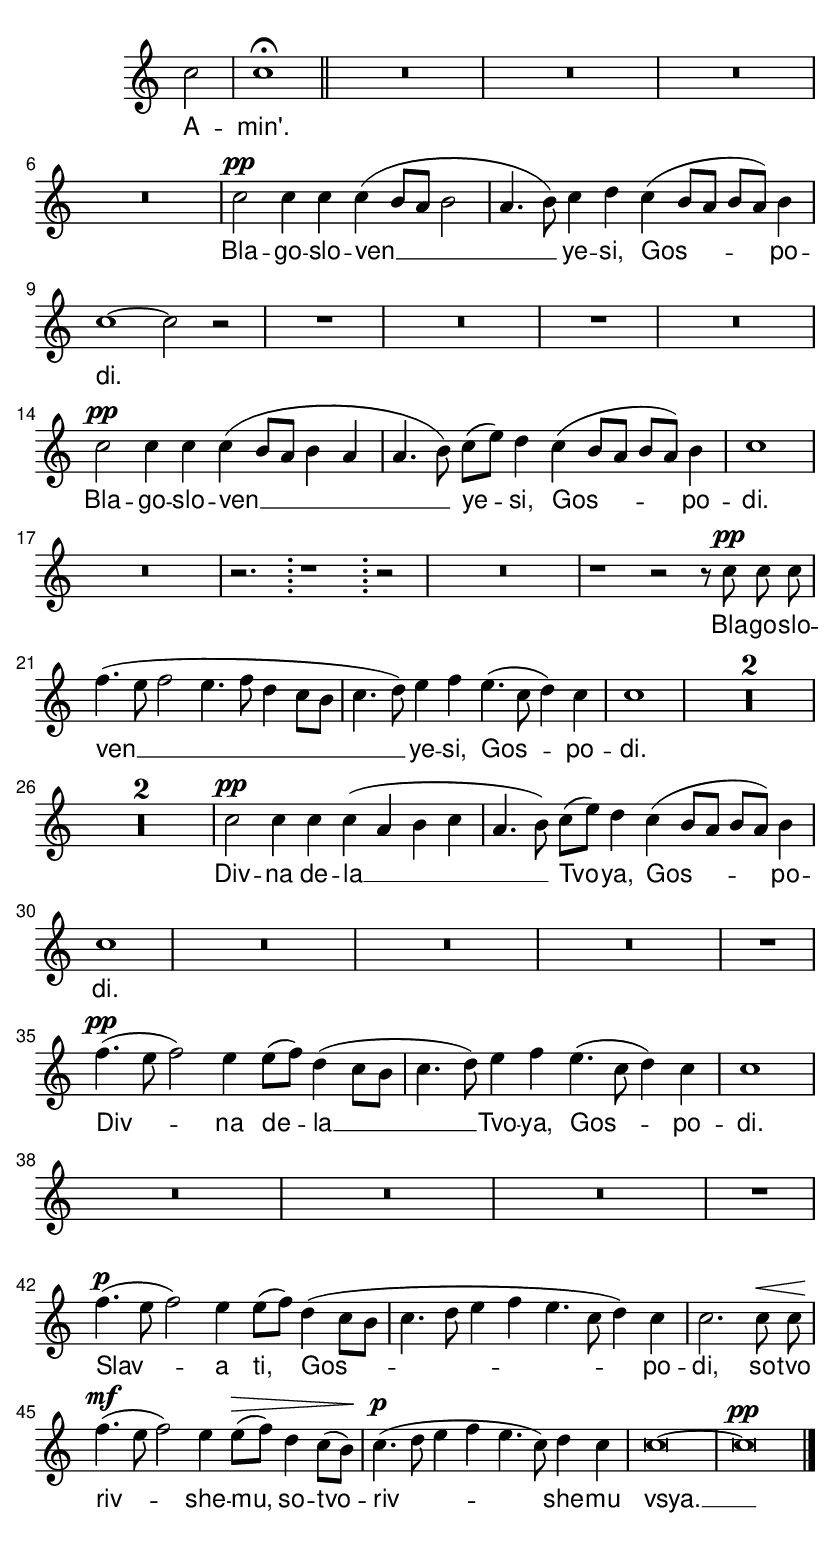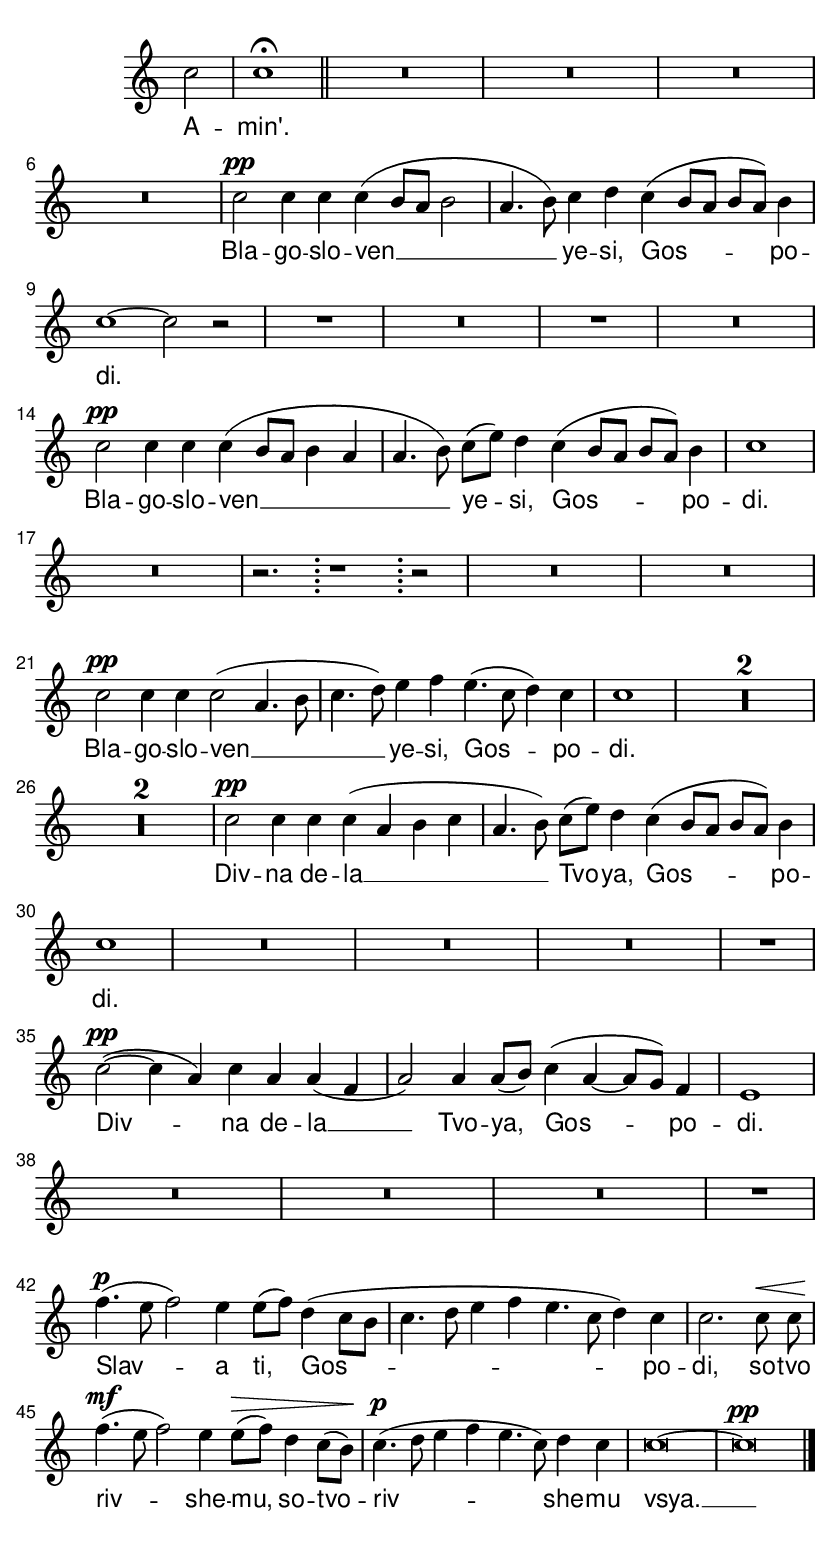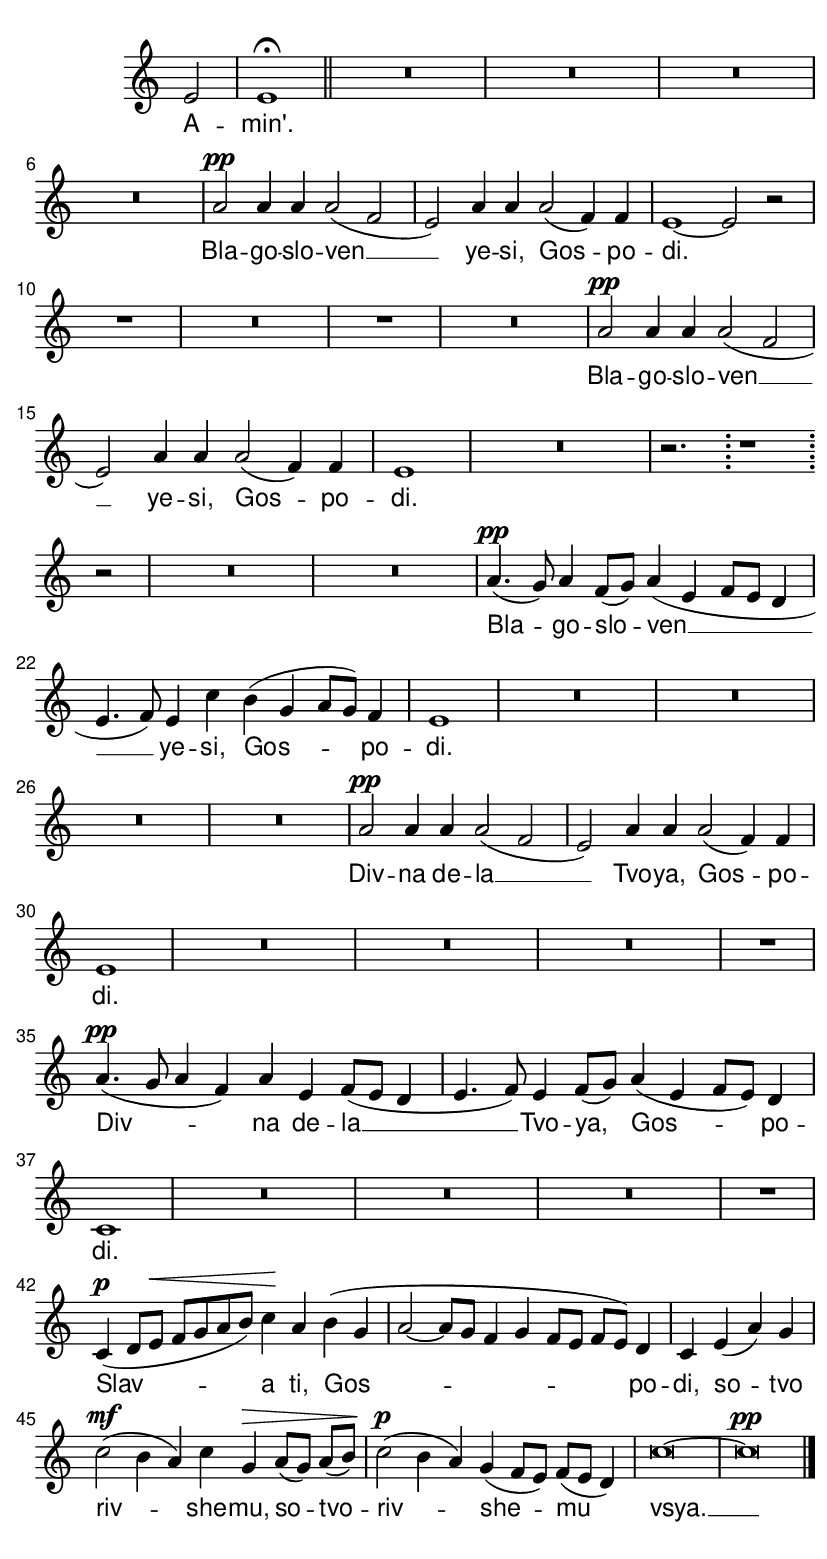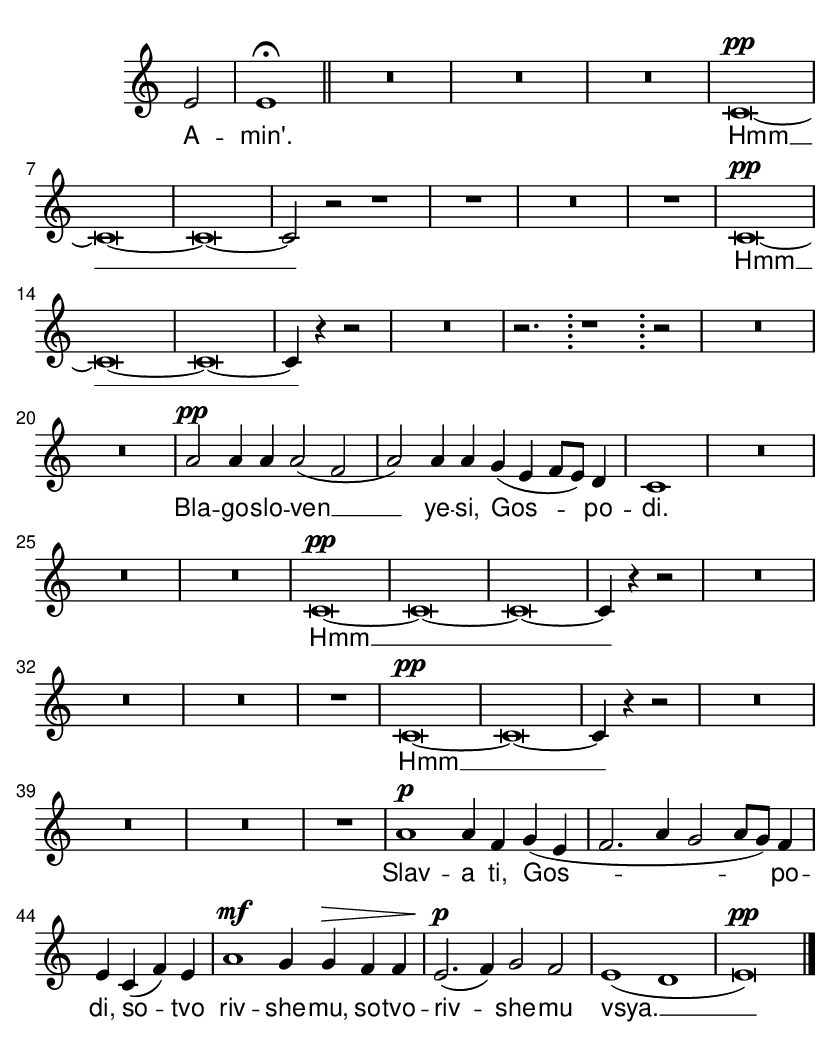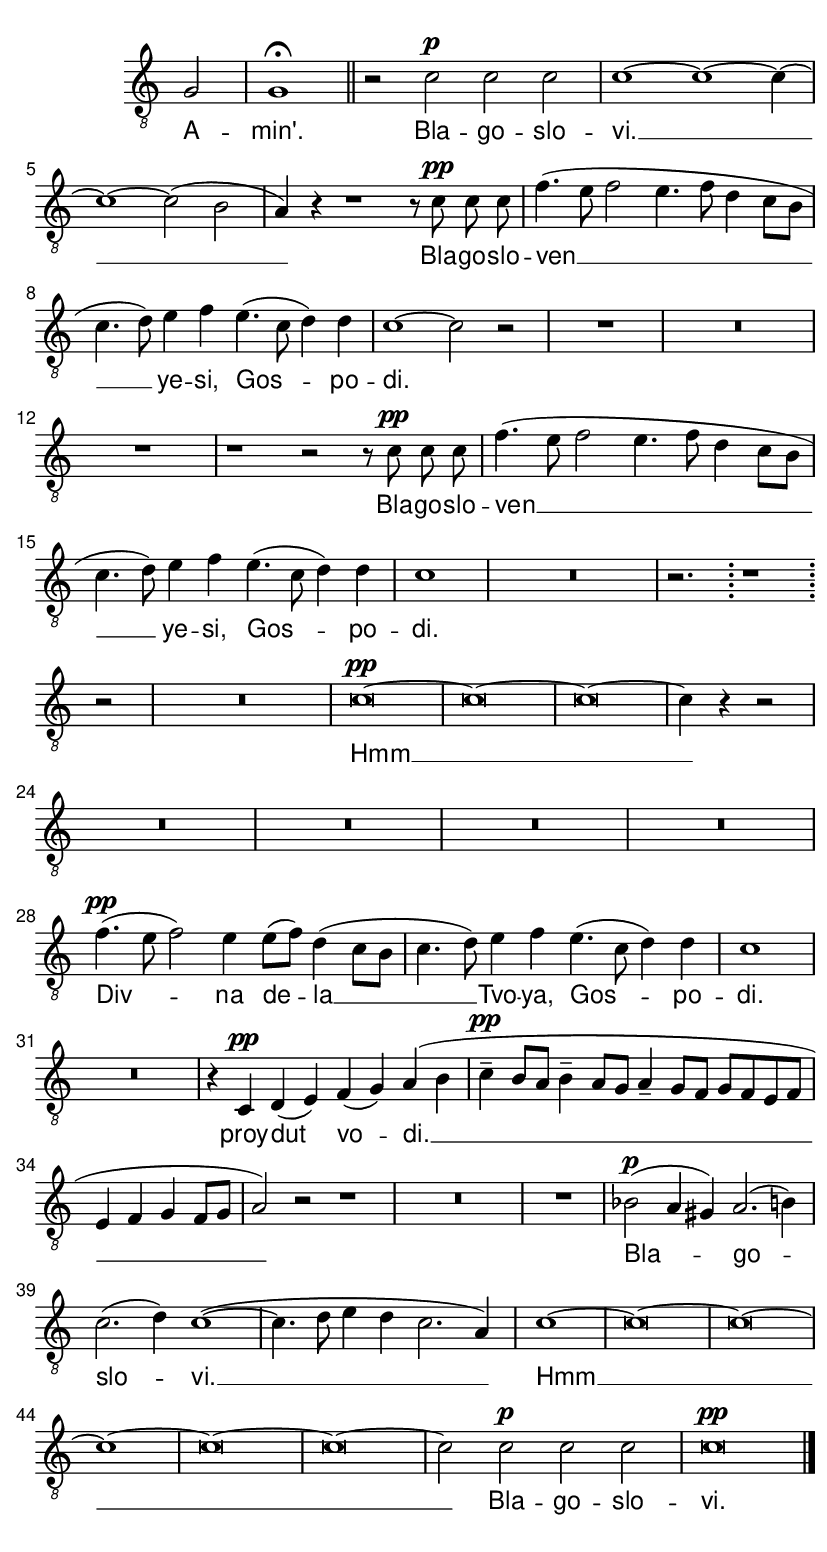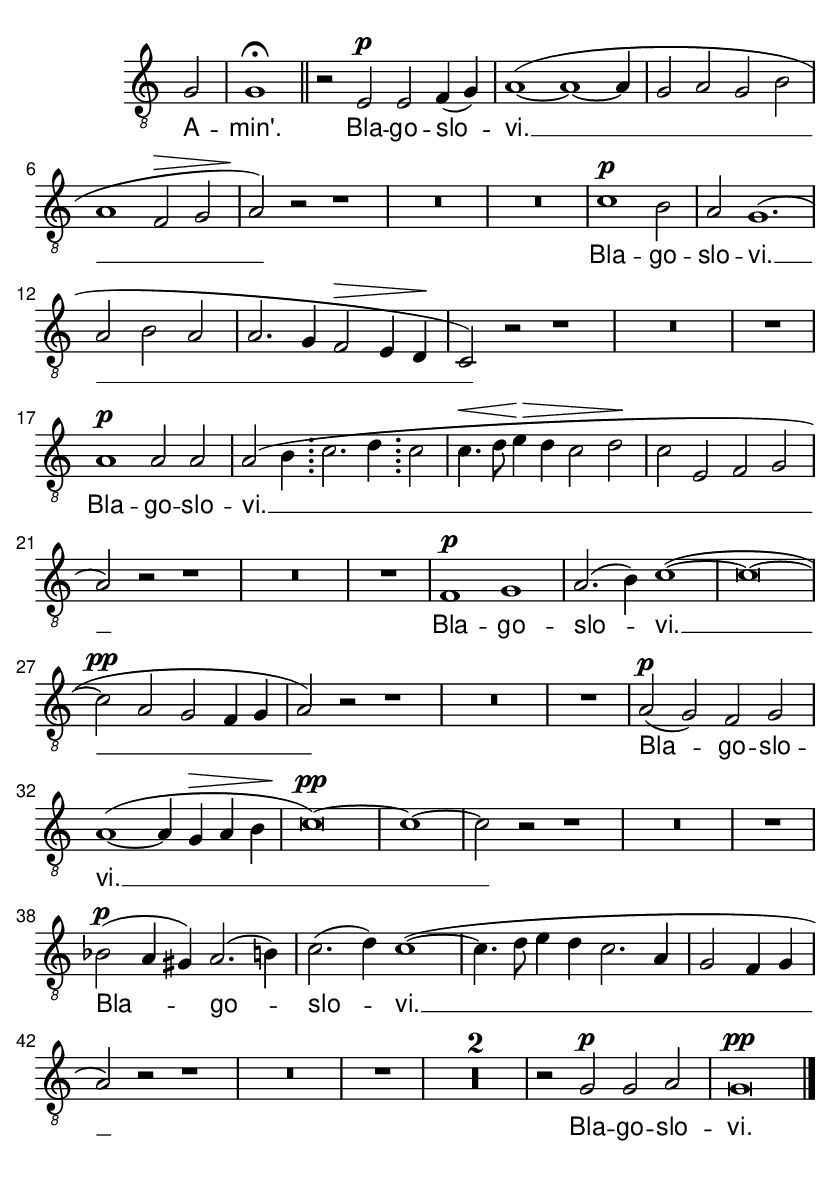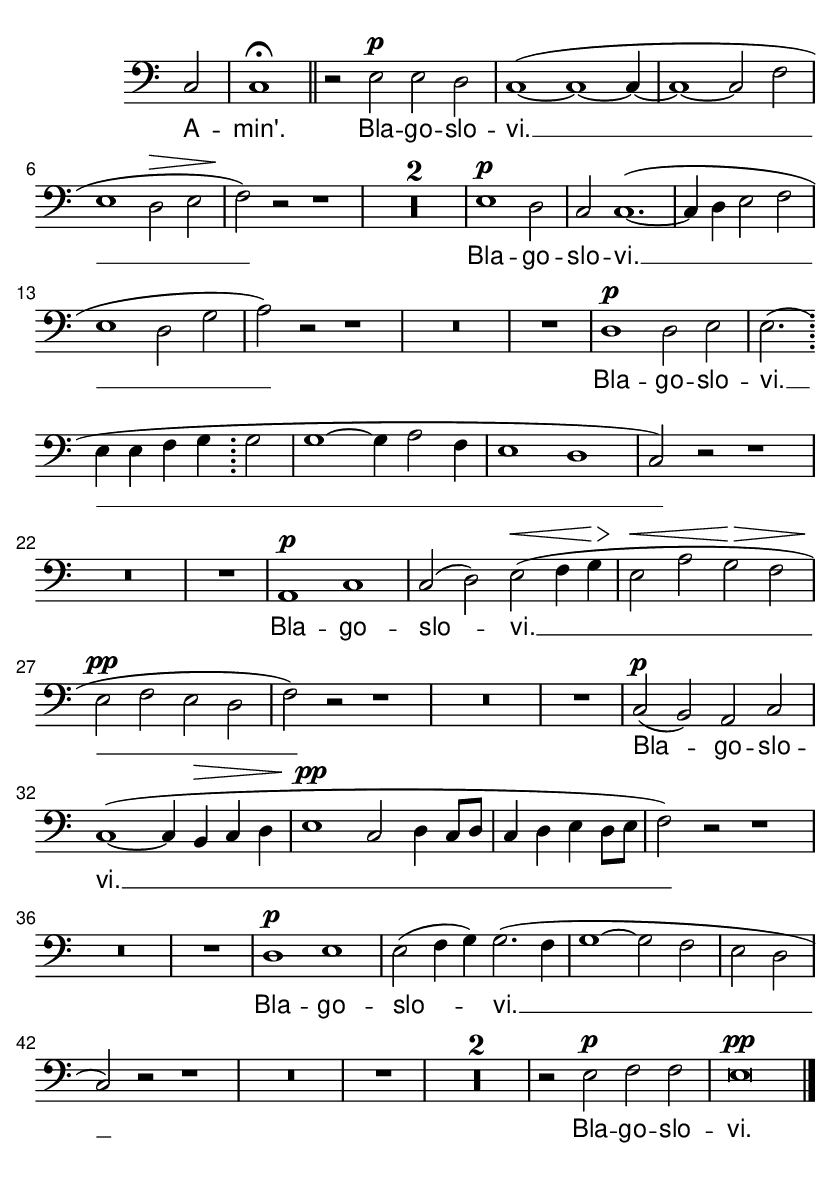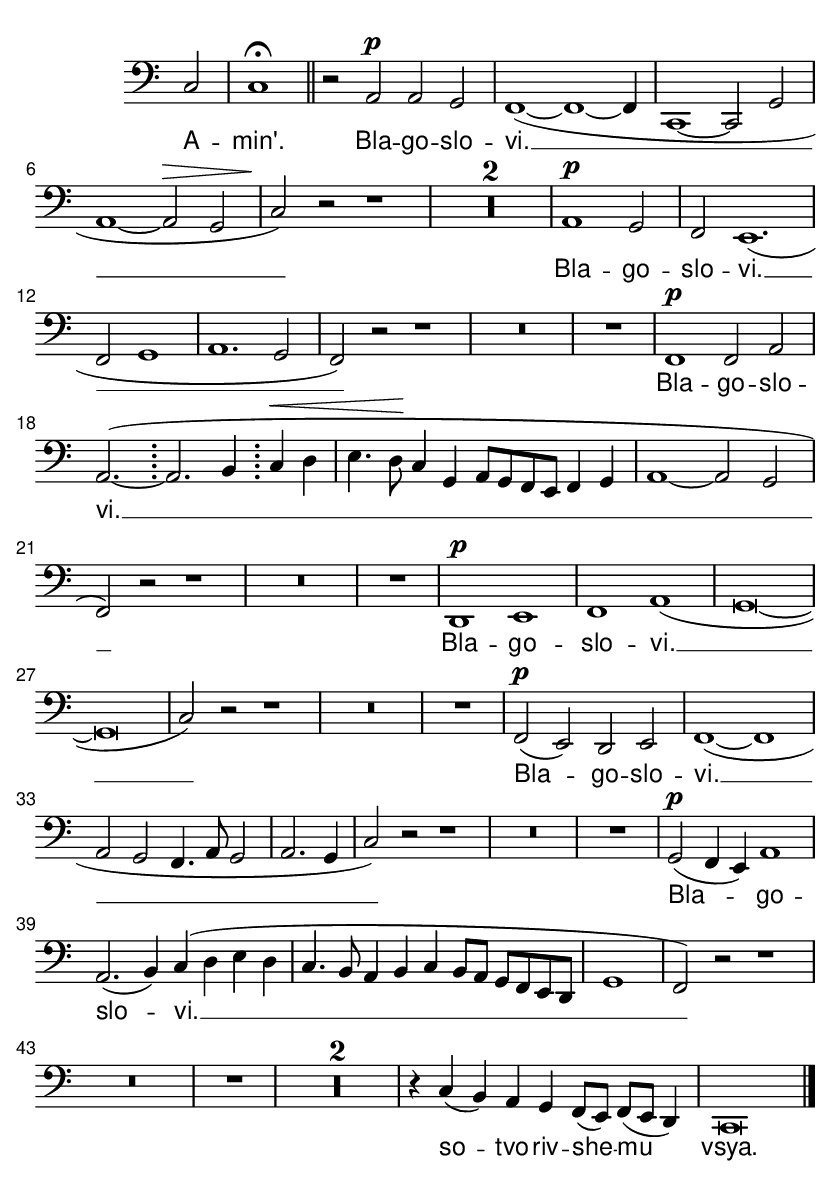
\version "2.18.2"


\header {
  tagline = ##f
}


\paper {
  paper-height = 300\mm
  paper-width = 140\mm
  top-margin = 8\mm
  bottom-margin = 2\mm
  left-margin = 6\mm
  right-margin = 2\mm


  fonts = #
  (make-pango-font-tree
   "'Noto Sans', Helvetica, Arial, sans-serif"
   "'Noto Sans', Helvetica, Arial, sans-serif"
   "'Inconsolata', 'Courier New', monospace"
   (/ (* staff-height pt) 2.5))

}

global = {
  \key c \major
  \numericTimeSignature
  \compressFullBarRests
  \dynamicUp
  \autoBeamOff
  \accidentalStyle "modern-voice-cautionary"
  \override Score.TimeSignature #'stencil = ##f
  \set Score.markFormatter = #format-mark-box-numbers
  %\override Score.BarNumber #'break-visibility = #'#(#t #t #t)
}

obreak = {\break}

firstMeasure = {
  \partial 2
}

sopranoOneVoice = \relative c'' {
  \time 4/4
  \firstMeasure
  c2 | \set Score.currentBarNumber = #2
  c1 \fermata \bar "||"
  \time 4/2  R2*4 | % 4
  \time 9/4  R4*9 | % 5
  \time 4/2  R2*4 |

  %page 2
  \time 4/2 R1*2 | % 2
  c2 \pp c4 c c ( b8 [ a ] b2 | % 3
  a4. b8 ) c4 d c ( b8 [ a ] b [ a ) ] b4 | % 4
  c1 ~ c2 r

  %page 3
  \time 3/2 R1. | % 2
  \time 4/2  R1*2 | % 3
  \time 3/2  R1. | % 4
  \time 4/2  R2*4 |

  %page 4
  \time 4/2 c2 \pp c4 c c ( b8 [ a ] b4 a | % 2
  a4. b8 ) c ( [ e ) ] d4 c ( b8 [ a ] b [ a ] ) b4  | % 3
  \time 2/2  c1 | % 4
  \time 4/2  R1*2 | % 5
  \time 9/4  r2.

  %page 5
  \bar ";" r1 \bar ";" r2 |
  \time 4/2 R1*2 |
  r1 r2 r8 c \pp c c | % 4
  f4.( e8 f2 e4. f8 d4 c8 [ b ] |

  %page 6
  \time 4/2 c4. d8 ) e4  f4 e4. ( c8 d4 ) c | % 2
  \time 2/2  c1 | % 3
  \time 4/2  R1*4

  %page 7
  \time 4/2 R1*4 | % 3
  c2 \pp c4 c c ( a b c | % 4
  a4. b8 ) c ( [ e ) ] d4 c ( b8 [ a ] b [ a ) ] b4 |

  %page 8
  \time 2/2 c1 | % 2
  \time 4/2  R1*2 | % 3
  R1*2 |
  R1*2 |

  %page 9
  \time 2/2 R1 | % 2
  \time 4/2  f4. \pp ( e8 f2 ) e4 e8 ( [ f ) ] d4 (  c8 [ b ] | % 3
  c4. d8 ) e4 f e4. ( c8 d4 ) c | % 4
  \time 2/2  c1  |

  \time 4/2  R2*4 | % 6
  R2*4 | % 7
  R2*4 |

  %page 10
  \time 2/2 R1 | % 2
  \time 4/2   f4. \p \p ( e8 f2 ) e4 e8 ( [ f ) ] d4 ( c8 [ b ] | % 3
  c4. d8 e4 f e4. c8 d4 ) c | % 4
  \time 2/2  c2. c8 \< c  |

  %page 11
  \time 4/2   f4. \mf  ( e8 f2 ) e4 e8 \> ( [ f ) ] d4 c8 ( [ b ) ] | % 2
  c4. \p ( d8 e4 f e4. c8 ) d4 c  | % 3
  c\breve ~
  c\breve \pp \bar "|."




}

sopranoOneVerse = \lyricmode {
  A -- "min'."
  Bla -- go -- slo -- ven __ ye -- "si," Gos -- po -- "di."

  Bla -- go -- slo -- ven __ ye --  "si," Gos -- po -- "di."

  Bla -- go -- slo -- ven __ ye --  "si," Gos -- po -- "di."

  Div -- na de -- la __ Tvo -- "ya," Gos -- po -- "di."

  Div -- na de -- la __ Tvo -- "ya," Gos -- po -- "di."

  Slav -- a "ti," Gos -- po -- "di," so -- tvo   riv -- she -- "mu," 
  so -- tvo -- riv -- she -- mu "vsya." __
}

sopranoTwoVoice = \relative c'' {
  \time 4/4
  \firstMeasure
  c2 | \set Score.currentBarNumber = #2
  c1 \fermata \bar "||"
  \time 4/2  R2*4 | % 4
  \time 9/4  R4*9 | % 5
  \time 4/2  R2*4 |

  %page 2
  \time 4/2 R1*2 | % 2
  c2 \pp c4 c c ( b8 [ a ] b2 | % 3
  a4. b8 ) c4 d c ( b8 [ a ] b [ a ) ] b4 | % 4
  c1 ~ c2 r

  %page 3
  \time 3/2 R1. | % 2
  \time 4/2  R1*2 | % 3
  \time 3/2  R1. | % 4
  \time 4/2  R2*4 |

  %page 4
  \time 4/2 c2 \pp c4 c c ( b8 [ a ] b4 a | % 2
  a4. b8 ) c ( [ e ) ] d4 c ( b8 [ a ] b [ a ] ) b4  | % 3
  \time 2/2  c1 | % 4
  \time 4/2  R1*2 | % 5
  \time 9/4  r2.

  %page 5
  \bar ";" r1 \bar ";" r2 |
  \time 4/2 R1*2 |
  R1*2 |
  c2 \pp c4 c c2( a4. b8 |

  %page 6
  \time 4/2 c4. d8 ) e4  f4 e4. ( c8 d4 ) c | % 2
  \time 2/2  c1 | % 3
  \time 4/2  R1*4

  %page 7
  \time 4/2 R1*4 | % 3
  c2 \pp c4 c c ( a b c | % 4
  a4. b8 ) c ( [ e ) ] d4 c ( b8 [ a ] b [ a ) ] b4 |

  %page 8
  \time 2/2 c1 | % 2
  \time 4/2  R1*2 | % 3
  R1*2 |
  R1*2 |

  %page 9
  \time 2/2 R1 | % 2
  \time 4/2  c2 \pp ( ~ c4 a ) c a a ( f | % 3
  a2 ) a4 a8 ( [ b ) ] c4 ( a ~ a8 [ g ) ] f4 | % 4
  \time 2/2  e1 |

  \time 4/2  R2*4 | % 6
  R2*4 | % 7
  R2*4 |

  %page 10
  \time 2/2 R1 | % 2
  \time 4/2   f'4. \p \p ( e8 f2 ) e4 e8 ( [ f ) ] d4 ( c8 [ b ] | % 3
  c4. d8 e4 f e4. c8 d4 ) c | % 4
  \time 2/2  c2. c8 \< c  |

  %page 11
  \time 4/2   f4. \mf  ( e8 f2 ) e4 e8 \> ( [ f ) ] d4 c8 ( [ b ) ] | % 2
  c4. \p ( d8 e4 f e4. c8 ) d4 c  | % 3
  c\breve ~
  c\breve \pp \bar "|."




}

sopranoTwoVerse = \lyricmode {
  A -- "min'."
  Bla -- go -- slo -- ven __ ye -- "si," Gos -- po -- "di."

  Bla -- go -- slo -- ven __ ye --  "si," Gos -- po -- "di."

  Bla -- go -- slo -- ven __ ye --  "si," Gos -- po -- "di."

  Div -- na de -- la __ Tvo -- "ya," Gos -- po -- "di."

  Div -- na de -- la __ Tvo -- "ya," Gos -- po -- "di."

  Slav -- a "ti," Gos -- po -- "di," so -- tvo   riv -- she -- "mu,"
  so -- tvo -- riv -- she -- mu "vsya." __
}


altoOneVoice = \relative c' {
  \time 4/4
  \firstMeasure
  e2 | \set Score.currentBarNumber = #2
  e1 \fermata \bar "||"
  \time 4/2  R2*4 | % 4
  \time 9/4  R4*9 | % 5
  \time 4/2  R2*4 |

  %page 2
  \time 4/2 R1*2 | % 2
  a2 \pp a4 a a2 ( f | % 3
  e2 ) a4 a a2 ( f4 ) f | % 4
  e1 ~ e2 r

  %page 3
  \time 3/2 R1. | % 2
  \time 4/2  R1*2 | % 3
  \time 3/2  R1. | % 4
  \time 4/2  R2*4 |

  %page 4
  \time 4/2  a2 \pp a4 a a2 ( f | % 2
  e2 ) a4 a a2 ( f4 ) f | % 3
  \time 2/2  e1 | % 4
  \time 4/2  R1*2 | % 5
  \time 9/4  r2.

  %page 5
  \bar ";" r1 \bar ";" r2 |
  \time 4/2 R1*2 |
  R1*2 |
  a4. \pp ( g8 ) a4 f8 ( [ g ) ] a4 ( e f8 [ e ] d4 |

  %page 6
  \time 4/2 e4. f8 ) e4 c'4 b ( g a8 [ g ) ] f4 | % 2
  \time 2/2  e1 | % 3
  \time 4/2  R2*4
  R2*4 |

  %page 7
  \time 4/2  R2*4
  R2*4 |
  a2 \pp a4 a a2 ( f | % 4
  e2 ) a4 a a2 ( f4 ) f |

  %page 8
  \time 2/2 e1 | % 2
  \time 4/2  R1*2 | % 3
  R1*2 |
  R1*2 |

  %page 9
  \time 2/2 R1 | % 2
  \time 4/2  a4. \pp ( g8 a4 f ) a e f8 ( [ e ] d4  | % 3
  e4. f8 ) e4 f8 ( [ g ) ] a4 ( e f8 [ e ) ] d4 | % 4
  \time 2/2  c1

  \time 4/2  R2*4 | % 6
  R2*4 | % 7
  R2*4 |

  %page 10
  \time 2/2 R1 | % 2
  \time 4/2   c4 \p ( d8 [ e \< ] f [ g a b ) ] c4 \! a b ( g | % 3
  a2 ~ a8 [ g ] f4 g f8 [ e ] f [ e ) ] d4 | % 4
  \time 2/2  c4 e ( a ) g

  %page 11
  \time 4/2 c2 \mf ( b4 a ) c g \> a8 ( [ g ) ] a ( [ b ) ] | % 2
  c2 \p ( b4 a ) g ( f8 [ e ) ] f ( [ e ] d4  ) | % 3
  c'\breve ~
  c\breve \pp \bar "|."

}

altoOneVerse = \lyricmode {
  A -- "min'."
  Bla -- go -- slo -- ven __ ye -- "si," Gos -- po -- "di."

  Bla -- go -- slo -- ven __ ye --  "si," Gos -- po -- "di."
  Bla -- go -- slo -- ven __ ye --  "si," Gos -- po -- "di."

  Div -- na de -- la __ Tvo -- "ya," Gos -- po -- "di."
  Div -- na de -- la __ Tvo -- "ya," Gos -- po -- "di."
  
    Slav -- a "ti," Gos -- po -- "di," so -- tvo   riv -- she -- "mu," 
  so -- tvo -- riv -- she -- mu "vsya." __
}

altoTwoVoice = \relative c' {
  \time 4/4
  \firstMeasure
  e2 | \set Score.currentBarNumber = #2
  e1 \fermata \bar "||"
  \time 4/2  R2*4 | % 4
  \time 9/4  R4*9 | % 5
  \time 4/2  R2*4 |

  %page 2
  \time 4/2 c\breve \pp ~ | % 2
  c\breve ~ | % 3
  c\breve ~ | % 4
  c2 r2 r1 |

  %page 3
  \time 3/2 R1. | % 2
  \time 4/2  R1*2 | % 3
  \time 3/2  R1. | % 4
  \time 4/2  c\breve \pp ~ | % 2

  %page 4
  \time 4/2 c\breve  ~ | % 2
  c\breve  ~ | % 3
  \time 2/2  c4 r4 r2 | % 4
  \time 4/2  R1*2 | % 5
  \time 9/4  r2.

  %page 5
  \bar ";" r1 \bar ";" r2 |
  \time 4/2 R1*2 |
  R1*2 |
  a'2 \pp a4 a a2 ( f |

  %page 6
  \time 4/2 a2 ) a4 a
  g4 ( e f8 [ e ) ] d4 | % 2
  \time 2/2  c1 | % 3
  \time 4/2  R2*4 |
  R2*4 |

  %page 7
  \time 4/2  R2*4
  c\breve \pp ~ |
  c\breve ~ | % 4
  c\breve ~  |

  %page 8
  \time 2/2 c4 r4 r2 | % 2
  \time 4/2  R1*2 | % 3
  R1*2 |
  R1*2 |

  %page 9
  \time 2/2 R1 | % 2
  \time 4/2  c\breve \pp ~  | % 3
  c\breve ~ | % 4
  \time 2/2  c4 r4 r2 |

  \time 4/2  R2*4 | % 6
  R2*4 | % 7
  R2*4 |

  %page 10
  \time 2/2 R1 | % 2
  \time 4/2  | % 2
  a'1 \p a4 f g ( e | % 3
  f2. a4 g2 a8 [ g ) ] f4 | % 4
  \time 2/2  e4 c ( f ) e |

  %page 11
  \time 4/2 | % 1
  a1 \mf g4 g \> f f | % 2
  e2. \p ( f4  ) g2 f | % 3
  e1 ( d |
  e\breve ) \pp \bar "|."
}

altoTwoVerse = \lyricmode {
  A -- "min'."
  Hmm __
  Hmm __


  Bla -- go -- slo -- ven __ ye --  "si," Gos -- po -- "di."
  Hmm __
  Hmm __

  Slav -- a "ti," Gos -- po -- "di," so -- tvo   riv -- she -- "mu,"
  so -- tvo -- riv -- she -- mu "vsya." __
}


tenoreOneVoice = \relative c' {
  \time 4/4
  \firstMeasure
  g2 | \set Score.currentBarNumber = #2
  g1 \fermata \bar "||"
  \time 4/2  r2 c \p c c | % 4
  \time 9/4  c1 ~ c ~ c4 ~ | % 5
  \time 4/2  c1 ~ c2( b

  % page 2
  \time 4/2 a4 ) r r1 r8 c \pp c c | % 2
  f4. ( e8 f2 e4. f8 d4 c8 [ b ] | % 3
  c4. d8 ) e4 f e4. ( c8 d4 ) d | % 4
  c1 ~ c2 r |

  %page 3
  \time 3/2 R1. | % 2
  \time 4/2  R1*2 | % 3
  \time 3/2  R1. | % 4
  \time 4/2  r1 r2 r8 c \pp c c

  %page 4
  \time 4/2 f4. ( e8  f2 e4. f8 d4 c8 [ b ] | % 2
  c4. d8 ) e4 f e4. ( c8 d4 ) d | % 3
  \time 2/2  c1 | % 4
  \time 4/2  R1*2 | % 5
  \time 9/4  r2. \bar ";" r1 \bar ";" r2 |
  %page 5
  \time 4/2 R1*2 |
  c\breve \pp ~ |
  c\breve ~ |

  %page 6
  c\breve ~ |
  \time 2/2 c4 r4 r2 |
  \time 4/2 R2*4 |
  R2*4 |

  %page 7
  \time 4/2 R2*4 | % 3
  R2*4 | % 3
  f4. \pp ( e8 f2 ) e4 e8 ( [ f ) ] d4 ( c8 [ b ] | % 4
  c4. d8 ) e4 f e4. ( c8 d4 ) d |

  %page 8
  \time 2/2 c1 | % 2
  \time 4/2  R1*2 | % 3
  r4 c, \pp d ( e ) f ( g ) a( b  | % 4
  c4 \pp -- b8 [ a ] b4 -- a8 [ g ] a4 -- g8 [ f ] g [ f e f ] |

  %page 9
  \time 2/2 e4 f g  f8 [ g ] | % 2
  \time 4/2  a2 ) r r1 | % 3
  R1*2 | % 4
  \time 2/2  R1  | % 5

  \time 4/2  bes2 \p ( a4 gis ) a2. ( b4 ) | % 6
  c2. ( d4 ) c1( ~ | % 7
  c4. d8 e4 d c2. a4 ) |

  %page 10
  \time 2/2 c1 ~ |
  \time 4/2 c\breve ~ |
  c\breve ~ |
  \time 2/2 c1 ~ |

  %page 11
  \time 4/2 c\breve ~ |
  c\breve ~ |

  %page 12
  c2 c \p c c  |
  c\breve \pp \bar "|."


}

tenoreOneVerse = \lyricmode {

  A -- "min'." Bla -- go -- slo  -- "vi." __

  Bla -- go -- slo -- ven __ ye --  "si," Gos -- po -- "di."

  Bla -- go -- slo -- ven __ ye --  "si," Gos -- po -- "di."

  Hmm __

  Div -- na de -- la __ Tvo -- "ya," Gos -- po -- "di."  proy -- dut vo -- "di."  __

  Bla -- go -- slo  -- "vi." __

  Hmm __

  Bla -- go -- slo  -- "vi."
}



tenoreTwoVoice = \relative c' {
  \time 4/4
  \firstMeasure
  g2 | \set Score.currentBarNumber = #2
  g1 \fermata \bar "||"

  \time 4/2  r2 e \p e f4 ( g ) | % 4
  \time 9/4  a1 ( ~ a ~ a4 | % 5
  \time 4/2  g2 a g b

  %page 2
  \time 4/2 a1 f2 \> g2 | % 2
  a2) \! r r1 | % 3
  R2*4 |
  R2*4 |

  %page 3
  \time 3/2 | % 1
  c1 \p b2 | % 2
  \time 4/2  a2 g1. ( | % 3
  \time 3/2  a2 b a | % 4
  \time 4/2  a2. g4 f2 \> e4 d  \! |

  %page 3
  \time 4/2 c2) r r1 | % 2
  R1*2 | % 3
  \time 2/2  R1 | % 4
  \time 4/2  a'1 \p a2 a | % 5

  \time 9/4  a2 ( b4 \bar ";"
  %page 5
  c2.  d4 \bar ";" c2 |

  \time 4/2 c4. \< d8 e4 \! \> d c2 d \! | % 3
  c2 e, f g | % 4
  a2 ) r r1 |

  %page 6
  \time 4/2 R1*2 | % 2
  \time 2/2  R1 | % 3
  \time 4/2 f1 \p g | % 4
  a2. ( b4 ) c1 ( ~ |

  %page 7
  \time 4/2 c\breve ~ | % 2
  c2 \pp  a g f4 g | % 3
  a2 ) r r1 | % 4
  R1*2 |

  %page 8
  \time 2/2 R2*2
  \time 4/2  a2 \p ( g ) f g | % 3
  a1 ( ~ a4 g \> a b  | % 4
  c\breve \pp ~ )

  %page 9
  \time 2/2 c1 ~ | % 2
  \time 4/2  c2 r2 r1 | % 3
  R1*2 | % 4
  \time 2/2  R1  | % 5

  \time 4/2  bes2 \p ( a4 gis ) a2. ( b4 ) | % 6
  c2. ( d4 ) c1( ~ | % 7
  c4. d8 e4 d c2. a4  |

  %page 10
  \time 2/2 g2 f4 g  | % 2
  \time 4/2  a2) r r1 | % 3
  R1*2 | % 4
  \time 2/2  R1

  %page 11
  \time 4/2 R1*4 | % 3
  r2 g \p g a |
  g\breve \pp \bar "|."

}

tenoreTwoVerse = \lyricmode {
  A -- "min'." 
  Bla -- go -- slo  -- "vi." __
  Bla -- go -- slo  -- "vi." __
  Bla -- go -- slo  -- "vi." __
  Bla -- go -- slo  -- "vi." __
  Bla -- go -- slo  -- "vi." __
  Bla -- go -- slo  -- "vi." __
  Bla -- go -- slo  -- "vi."
}


bassoOneVoice = \relative c {
  \time 4/4
  \firstMeasure
  c2 | \set Score.currentBarNumber = #2
  c1 \fermata \bar "||"
  \time 4/2  r2 e \p e d | % 4
  \time 9/4  c1( ~ c ~ c4 ~ | % 5
  \time 4/2  c1 ~ c2 f

  %page 2
  \time 4/2 e1 d2 \> e | % 2
  f2 ) \! r r1 | % 3
  R1*4

  %page 3
  \time 3/2  e1 \p d2 | % 2
  \time 4/2  c2 c1.( ~ | % 3
  \time 3/2  c4 d e2 f | % 4
  \time 4/2  e1 d2 g |

  %page 4
  \time 4/2 a2) r r1 | % 2
  R1*2 | % 3
  \time 2/2  R1 | % 4
  \time 4/2  | % 4
  d,1 \p d2 e | % 5
  \time 9/4  e2.( \bar ";"

  %page 5
  e4 e f g4 \bar ";" g2 |
  \time 4/2 g1 ~ g4 a2  f4 | % 3
  e1 d | % 4
  c2) r r1 |

  %page 6
  \time 4/2 R1*2 | % 2
  \time 2/2  R1 | % 3
  \time 4/2  | % 3
  a1 \p c | % 4
  c2 ( d ) e ( \< f4 g \>

  %page 7
  \time 4/2 e2\< a g\> f  | % 2
  e2 \pp f e d | % 3
  f2 ) r r1 | % 4
  R1*2

  %page 8
  \time 2/2 R1 | % 2
  \time 4/2  | % 2
  c2 \p ( b ) a c | % 3
  c1 ( ~ c4 b \> c d | % 4
  e1 \pp c2 d4 c8 [ d ] |

  %page 9
  \time 2/2 c4 d e d8  [ e8 ] | % 2
  \time 4/2  f2 ) r r1 | % 3
  R1*2 | % 4
  \time 2/2  R1

  \time 4/2 d1 \p e | % 6
  e2 ( f4 g ) g2. (  f4  | % 7
  g1  ~ g2  f |

  %page 10
  \time 2/2 e2 d | % 2
  \time 4/2  c2 ) r r1 | % 3
  R1*2 | % 4
  \time 2/2  R1

  %page 11
  \time 4/2 R1*4 | % 3
  r2 e \p f f |
  e\breve \pp \bar "|."
}

bassoOneVerse = \lyricmode {
  A -- "min'."
  Bla -- go -- slo  -- "vi." __
  Bla -- go -- slo  -- "vi." __
  Bla -- go -- slo  -- "vi." __
  Bla -- go -- slo  -- "vi." __
  Bla -- go -- slo  -- "vi." __
  Bla -- go -- slo  -- "vi." __
  Bla -- go -- slo  -- "vi."
}

bassoTwoVoice = \relative c {
  \time 4/4
  \firstMeasure
  c2 | \set Score.currentBarNumber = #2
  c1 \fermata \bar "||"
  \time 4/2  r2 a \p a g | % 4
  \time 9/4  f1( ~ f ~ f4 | % 5
  \time 4/2  c1 ~ c2 g' |

  %page 2
  \time 4/2 a1 ~ a2 \>
  g2 | % 2
  c2 \! ) r r1 | % 3
  R1*4

  %page 3
  \time 3/2 | % 1
  a1 \p g2 | % 2
  \time 4/2  f2 e1. ( | % 3
  \time 3/2  f2 g1 | % 4
  \time 4/2  a1. g2

  %page 4
  \time 4/2 f2 ) r r1 | % 2
  R1*2 | % 3
  \time 2/2  R1 | % 4
  \time 4/2  | % 4
  f1 \p f2 a | % 5
  \time 9/4  a2.( ~ \bar ";"

  %page 5
  a2. b4 \bar ";"  c4 \< d4 | % 2
  \time 4/2 e4.  d8 \! c4 g a8 [ g f e ] f4 g | % 3
  a1 ~ a2 g | % 4
  f2 ) r r1 |

  %Page 6
  \time 4/2 R1*2 | % 2
  \time 2/2  R1 | % 3
  \time 4/2   d1 \p e | % 4
  f1 a( |

  %page 7
  \time 4/2 g\breve ~ | % 2
  g\breve  | % 3
  c2) r r1 | % 4
  R1*2

  %page 8
  \time 2/2 R1 | % 2
  \time 4/2  f,2 \p ( e ) d e | % 3
  f1( ~ f | % 4
  a2 g f4. a8 g2 |

  %page 9
  \time 2/2 a2. g4 | % 2
  \time 4/2  c2) r r1 | % 3
  R1*2 | % 4
  \time 2/2  R1

  %page 10
  \time 4/2  g2 \p ( f4 e ) a1 | % 6
  a2. ( b4 ) c ( d e d | % 7
  c4. b8 a4 b c b8 [ a ] g [ f e d  ] |

  %page 10
  \time 2/2 g1 | % 2
  \time 4/2  f2 ) r r1 | % 3
  R1*2 | % 4
  \time 2/2  R1
  
  %page 11
  \time 4/2 R1*4 | % 3
  r4 c' ( b ) a g f8 ( [ e ) ] f ( [ e ] d4 ) |
  c\breve \bar "|."

}

bassoTwoVerse = \lyricmode {
  A -- "min'."
  Bla -- go -- slo  -- "vi." __
  Bla -- go -- slo  -- "vi." __
  Bla -- go -- slo  -- "vi." __
  Bla -- go -- slo  -- "vi." __
  Bla -- go -- slo  -- "vi." __
  Bla -- go -- slo  -- "vi." __
  so -- tvo -- riv -- she -- mu "vsya." 
}



%---------- Soprano-------------------------------
\book {
  \bookOutputName "01_sopranoOne"
  \score {
    \new Staff \with {
    } { \global  \sopranoOneVoice }
    \addlyrics { \sopranoOneVerse }
  }
}


\book {
  \bookOutputName "02_sopranoTwo"
  \score {
    \new Staff \with {
    } { \global \sopranoTwoVoice }
    \addlyrics { \sopranoTwoVerse }
  }
}
%---------- Alto -------------------------------
\book {
  \bookOutputName "03_altoOne"
  \score {
    \new Staff \with {
    } {\dynamicUp \global  \altoOneVoice }
    \addlyrics { \altoOneVerse }
  }
}
\book {
  \bookOutputName "04_altoTwo"
  \score {
    \new Staff \with {
    } { \global  \altoTwoVoice }
    \addlyrics { \altoTwoVerse }
  }
}

%---------- Tenore -------------------------------
\book {
  \bookOutputName "05_tenoreOne"
  \score {
    \new Staff \with {
    } {\clef "treble_8" \global \tenoreOneVoice }
    \addlyrics { \tenoreOneVerse }
  }
}
\book {
  \bookOutputName "06_tenoreTwo"
  \score {
    \new Staff \with {
    } { \clef "treble_8" \global  \tenoreTwoVoice }
    \addlyrics { \tenoreTwoVerse }
  }
}

%---------- Basso -------------------------------
\book {
  \bookOutputName "07_bassoOne"
  \score {
    \new Staff \with {
    } { \clef bass \global  \bassoOneVoice }
    \addlyrics { \bassoOneVerse }
  }
}
\book {
  \bookOutputName "08_bassoTwo"
  \score {
    \new Staff \with {
    } { \clef bass \global   \bassoTwoVoice }
    \addlyrics { \bassoTwoVerse }
  }
}

